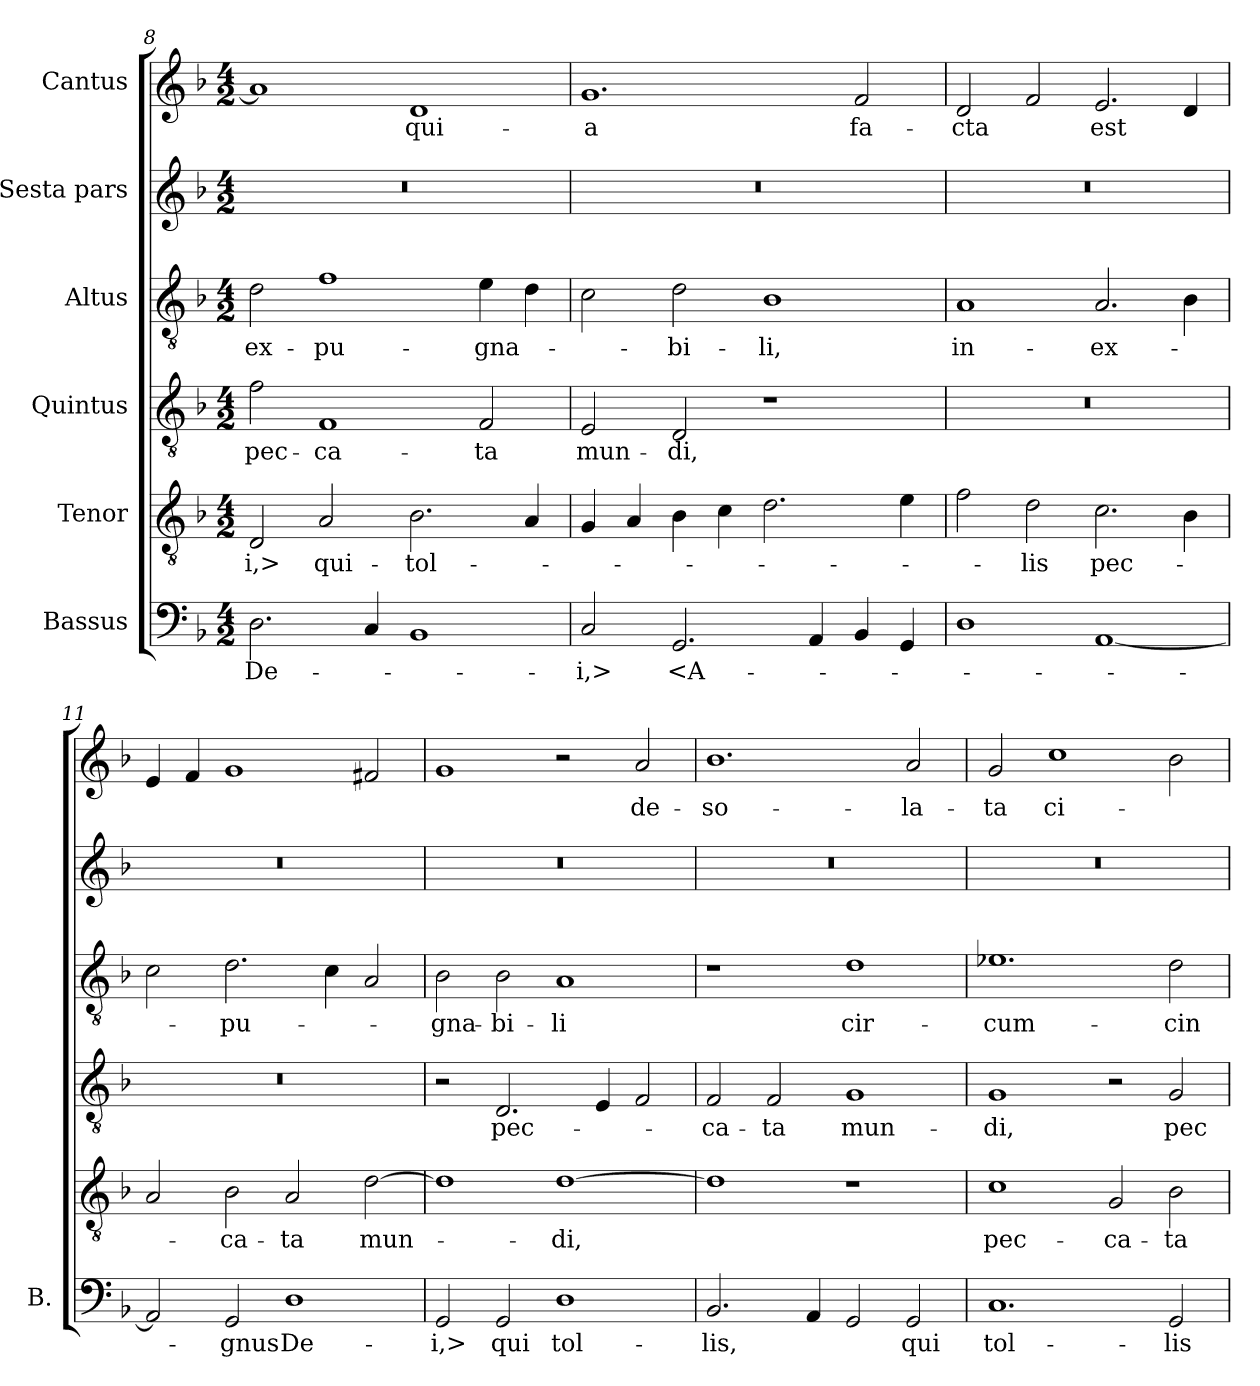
**kern	**text	**kern	**text	**kern	**text	**kern	**text	**kern	**kern	**text
*part6	*part6	*part5	*part5	*part4	*part4	*part3	*part3	*part2	*part1	*part1
*staff6	*staff6	*staff5	*staff5	*staff4	*staff4	*staff3	*staff3	*staff2	*staff1	*staff1
*I"Bassus	*	*I"Tenor	*	*I"Quintus	*	*I"Altus	*	*I"Sesta pars	*I"Cantus	*
*I'B.	*	*	*	*	*	*	*	*	*	*
*clefF4	*	*clefGv2	*	*clefGv2	*	*clefGv2	*	*clefG2	*clefG2	*
*	*	*ITrd7c12	*	*ITrd7c12	*	*ITrd7c12	*	*	*	*
*k[b-]	*	*k[b-]	*	*k[b-]	*	*k[b-]	*	*k[b-]	*k[b-]	*
*F:	*	*F:	*	*F:	*	*F:	*	*F:	*F:	*
*M4/2	*	*M4/2	*	*M4/2	*	*M4/2	*	*M4/2	*M4/2	*
=8	=8	=8	=8	=8	=8	=8	=8	=8	=8	=8
2.D\	De-	2DD/	-i,>	2F\	pec-	2D\	-ex-	0r	1a/]	.
.	.	2AA/	qui-	1FF/	-ca-	1F\	-pu-	.	.	.
4C/	.	.	.	.	.	.	.	.	.	.
1BB-/	.	2.BB-\	-tol-	.	.	.	.	.	1d/	qui-
.	.	.	.	2FF/	-ta	4E\	-gna-	.	.	.
.	.	4AA/	.	.	.	4D\	.	.	.	.
=9	=9	=9	=9	=9	=9	=9	=9	=9	=9	=9
2C/	-i,>	4GG/	.	2EE/	mun-	2C\	.	0r	1.g/	-a
.	.	4AA/	.	.	.	.	.	.	.	.
2.GG/	<A-	4BB-\	.	2DD/	-di,	2D\	-bi-	.	.	.
.	.	4C\	.	.	.	.	.	.	.	.
.	.	2.D\	.	1r	.	1BB-\	-li,	.	.	.
4AA/	.	.	.	.	.	.	.	.	.	.
4BB-/	.	.	.	.	.	.	.	.	2f/	fa-
4GG/	.	4E\	.	.	.	.	.	.	.	.
=10	=10	=10	=10	=10	=10	=10	=10	=10	=10	=10
1D\	.	2F\	.	0r	.	1AA/	in-	0r	2d/	-cta
.	.	2D\	-lis	.	.	.	.	.	2f/	.
[1AA/	.	2.C\	pec-	.	.	2.AA/	-ex-	.	2.e/	est
.	.	4BB-\	.	.	.	4BB-\	.	.	4d/	.
=11	=11	=11	=11	=11	=11	=11	=11	=11	=11	=11
2AA/]	.	2AA/	.	0r	.	2C\	.	0r	4e/	.
.	.	.	.	.	.	.	.	.	4f/	.
2GG/	-gnus	2BB-\	-ca-	.	.	2.D\	-pu-	.	1g/	.
1D\	De-	2AA/	-ta	.	.	.	.	.	.	.
.	.	.	.	.	.	4C\	.	.	.	.
.	.	[2D\	mun-	.	.	2AA/	.	.	2f#/	.
=12	=12	=12	=12	=12	=12	=12	=12	=12	=12	=12
2GG/	-i,>	1D\]	.	2r	.	2BB-\	-gna-	0r	1g/	.
2GG/	qui	.	.	2.DD/	pec-	2BB-\	-bi-	.	.	.
1D\	tol-	[1D\	-di,	.	.	1AA/	-li	.	2r	.
.	.	.	.	4EE/	.	.	.	.	.	.
.	.	.	.	2FF/	.	.	.	.	2a/	de-
=13	=13	=13	=13	=13	=13	=13	=13	=13	=13	=13
2.BB-/	-lis,	1D\]	.	2FF/	-ca-	1r	.	0r	1.b-\	-so-
.	.	.	.	2FF/	-ta	.	.	.	.	.
4AA/	.	.	.	.	.	.	.	.	.	.
2GG/	.	1r	.	1GG/	mun-	1D\	cir-	.	.	.
2GG/	qui	.	.	.	.	.	.	.	2a/	-la-
=14	=14	=14	=14	=14	=14	=14	=14	=14	=14	=14
1.C/	tol-	1C\	pec-	1GG/	-di,	1.E-X\	-cum-	0r	2g/	-ta
.	.	.	.	.	.	.	.	.	1cc\	ci-
.	.	2GG/	-ca-	2r	.	.	.	.	.	.
2GG/	-lis	2BB-\	-ta	2GG/	pec-	2D\	-cin-	.	2b-\	.
=	=	=	=	=	=	=	=	=	=	=
*-	*-	*-	*-	*-	*-	*-	*-	*-	*-	*-
